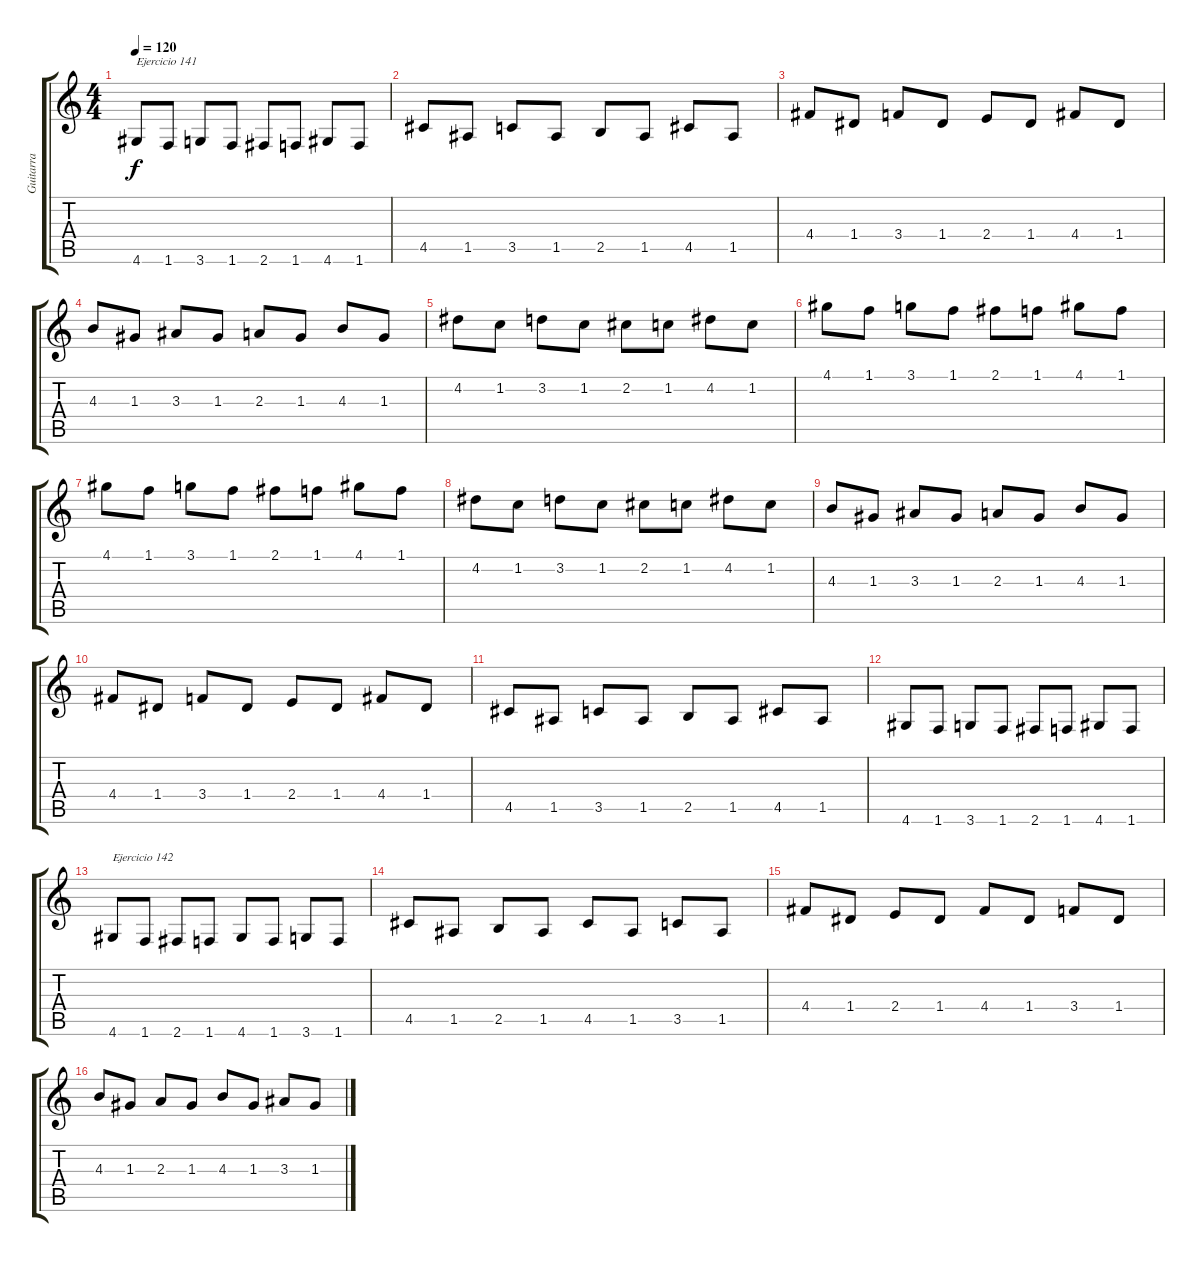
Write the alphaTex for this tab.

\track ("Guitarra" "Guitarra") {instrument acousticguitarnylon}
\staff {score tabs}
\tuning (E4 B3 G3 D3 A2 E2) {hide}
\ts (4 4)
\tempo 120
\clef g2
\ks c
4.6.8{txt "Ejercicio 141" dy f instrument acousticguitarnylon} 1.6.8 3.6.8 1.6.8 2.6.8 1.6.8 4.6.8 1.6.8 |
4.5.8 1.5.8 3.5.8 1.5.8 2.5.8 1.5.8 4.5.8 1.5.8 |
4.4.8 1.4.8 3.4.8 1.4.8 2.4.8 1.4.8 4.4.8 1.4.8 |
4.3.8 1.3.8 3.3.8 1.3.8 2.3.8 1.3.8 4.3.8 1.3.8 |
4.2.8 1.2.8 3.2.8 1.2.8 2.2.8 1.2.8 4.2.8 1.2.8 |
4.1.8 1.1.8 3.1.8 1.1.8 2.1.8 1.1.8 4.1.8 1.1.8 |
4.1.8 1.1.8 3.1.8 1.1.8 2.1.8 1.1.8 4.1.8 1.1.8 |
4.2.8 1.2.8 3.2.8 1.2.8 2.2.8 1.2.8 4.2.8 1.2.8 |
4.3.8 1.3.8 3.3.8 1.3.8 2.3.8 1.3.8 4.3.8 1.3.8 |
4.4.8 1.4.8 3.4.8 1.4.8 2.4.8 1.4.8 4.4.8 1.4.8 |
4.5.8 1.5.8 3.5.8 1.5.8 2.5.8 1.5.8 4.5.8 1.5.8 |
4.6.8 1.6.8 3.6.8 1.6.8 2.6.8 1.6.8 4.6.8 1.6.8 |
4.6.8{txt "Ejercicio 142"} 1.6.8 2.6.8 1.6.8 4.6.8 1.6.8 3.6.8 1.6.8 |
4.5.8 1.5.8 2.5.8 1.5.8 4.5.8 1.5.8 3.5.8 1.5.8 |
4.4.8 1.4.8 2.4.8 1.4.8 4.4.8 1.4.8 3.4.8 1.4.8 |
4.3.8 1.3.8 2.3.8 1.3.8 4.3.8 1.3.8 3.3.8 1.3.8
